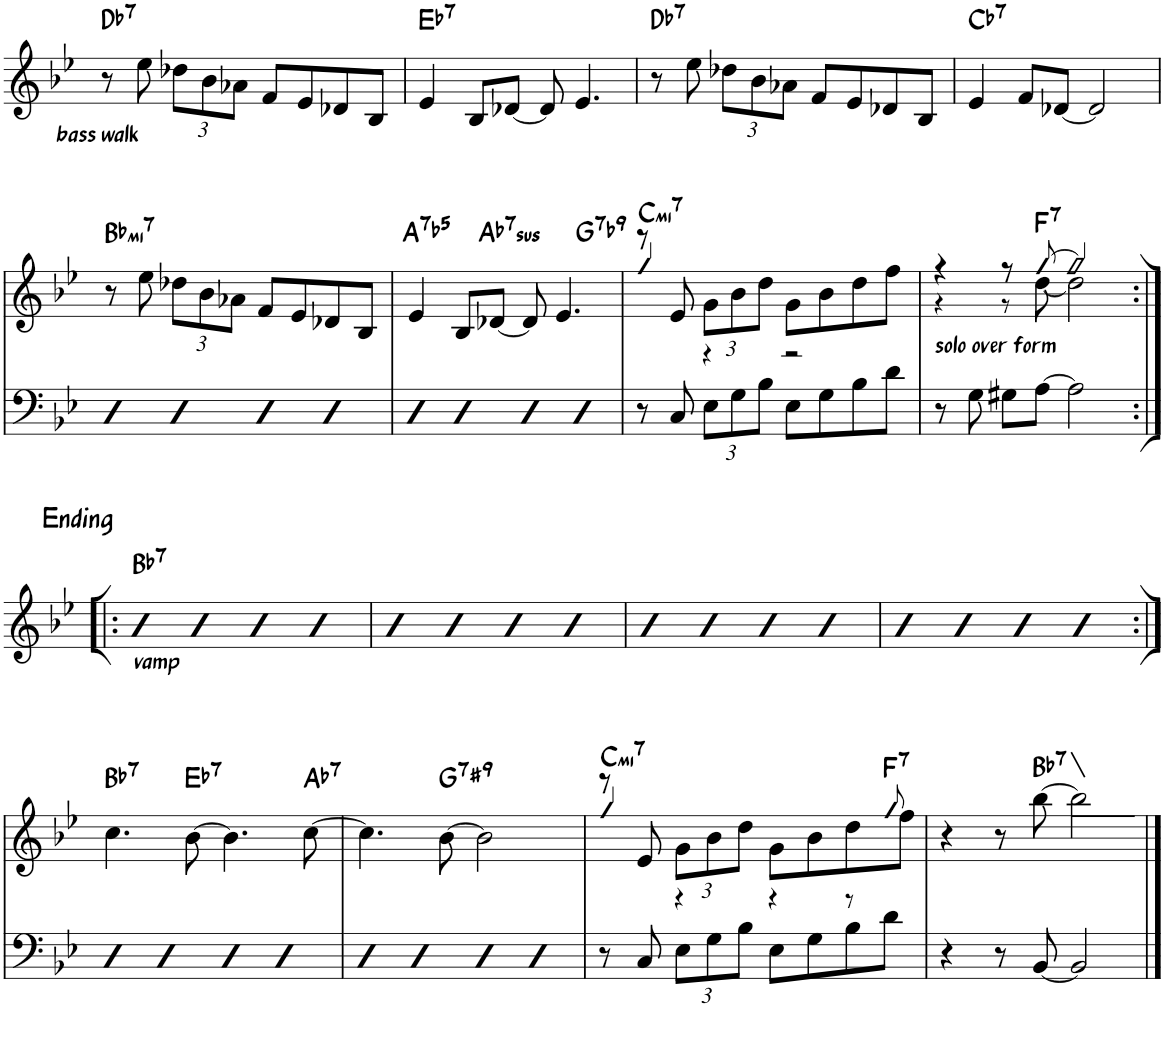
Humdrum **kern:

**kern	**kern	**harte
*part2	*part1	*part1
*staff2	*staff1	*
*I"Piano	*I"Piano	*
*I'Pno	*I'Pno	*
!!LO:PB:g=z
*clefF4	*clefG2	*
*k[b-e-]	*k[b-e-]	*
*M4/4	*M4/4	*
=21	=21	=21
!	!LO:TX:b:t=bass walk	!LO:H:kt=7
1r	8r	Db:7
.	8ee-\	.
*	*Xbrackettup	*
.	12dd-X\L	.
.	12b-\	.
.	12a-X\J	.
.	8f/L	.
.	8e-/	.
.	8d-X/	.
.	8B-/J	.
=22	=22	=22
!	!	!LO:H:kt=7
1r	4e-/	Eb:7
.	8B-/L	.
.	[8d-X/J	.
.	8d-/]	.
.	4.e-/	.
=23	=23	=23
!	!	!LO:H:kt=7
1r	8r	Db:7
.	8ee-\	.
.	12dd-X\L	.
.	12b-\	.
.	12a-X\J	.
.	8f/L	.
.	8e-/	.
.	8d-X/	.
.	8B-/J	.
=24	=24	=24
!	!	!LO:H:kt=7
1r	4e-/	Cb:7
.	8f/L	.
.	[8d-X/J	.
.	2d-/]	.
!!LO:LB:g=z
=25	=25	=25
!	!	!LO:H:kt=mi7
4D	8r	Bb:min7
.	8ee-\	.
4D	12dd-X\L	.
.	12b-\	.
.	12a-X\J	.
4D	8f/L	.
.	8e-/	.
4D	8d-X/	.
.	8B-/J	.
=26	=26	=26
!	!	!LO:H:kt=7
4D	4e-/	A:(3,b5,b7)
4D	8B-/L	.
!	!	!LO:H:kt=7sus
.	[8d-X/J	Ab:sus4(7)
4D	8d-/]	.
!	!	!LO:H:kt=7
.	4.e-/	G:7(b9)
4D	.	.
=27	=27	=27
*	*^	*
!	!	!	!LO:H:kt=mi7
8r	8r	4gg!/	C:min7
8C/	8e-/	.	.
*Xbrackettup	*	*	*
12E-\L	12g\L	4r	.
12G\	12b-\	.	.
12B-\J	12dd\J	.	.
8E-\L	8g\L	2r	.
8G\	8b-\	.	.
8B-\	8dd\	.	.
8d\J	8ff\J	.	.
=28	=28	=28	=28
!	!LO:TX:b:t=solo over form	!	!
8r	4r	4r	.
8G\	.	.	.
8G#X\L	8r	8r	.
!	!	!	!LO:H:kt=7
[8A\J	[8dd\	[8gg!/	F:7
2A\]	2dd\]	2gg!/]	.
!!LO:LB:g=z
=29:|!|:	=29:|!|:	=29:|!|:	=29:|!|:
!	!LO:TX:b:t=vamp	!	!
!	!LO:TX:a:B:t=Ending	!	!LO:H:kt=7
*	*v	*v	*
1r	4b-	Bb:7
.	4b-	.
.	4b-	.
.	4b-	.
=30	=30	=30
1r	4b-	.
.	4b-	.
.	4b-	.
.	4b-	.
=31	=31	=31
1r	4b-	.
.	4b-	.
.	4b-	.
.	4b-	.
=32	=32	=32
1r	4b-	.
.	4b-	.
.	4b-	.
.	4b-	.
!!LO:LB:g=z
=33:|!	=33:|!	=33:|!
!	!	!LO:H:kt=7
4D	4.cc\	Bb:7
4D	.	.
!	!	!LO:H:kt=7
.	[8b-\	Eb:7
4D	4.b-\]	.
4D	.	.
!	!	!LO:H:kt=7
.	[8cc\	Ab:7
=34	=34	=34
4D	4.cc\]	.
4D	.	.
!	!	!LO:H:kt=7
.	[8b-\	G:7(#9)
4D	2b-\]	.
4D	.	.
=35	=35	=35
*	*^	*
!	!	!	!LO:H:kt=mi7
8r	8r	4gg!/	C:min7
8C/	8e-/	.	.
12E-\L	12g\L	4r	.
12G\	12b-\	.	.
12B-\J	12dd\J	.	.
8E-\L	8g\L	4r	.
8G\	8b-\	.	.
8B-\	8dd\	8r	.
!	!	!	!LO:H:kt=7
8d\J	8ff\J	8gg!/	F:7
*	*v	*v	*
=36	=36	=36
4r	4r	.
8r	8r	.
!	!	!LO:H:kt=7
[8BB-/	[8bb-\	Bb:7
2BB-/]	2bb-\]	.
==	==	==
*-	*-	*-
